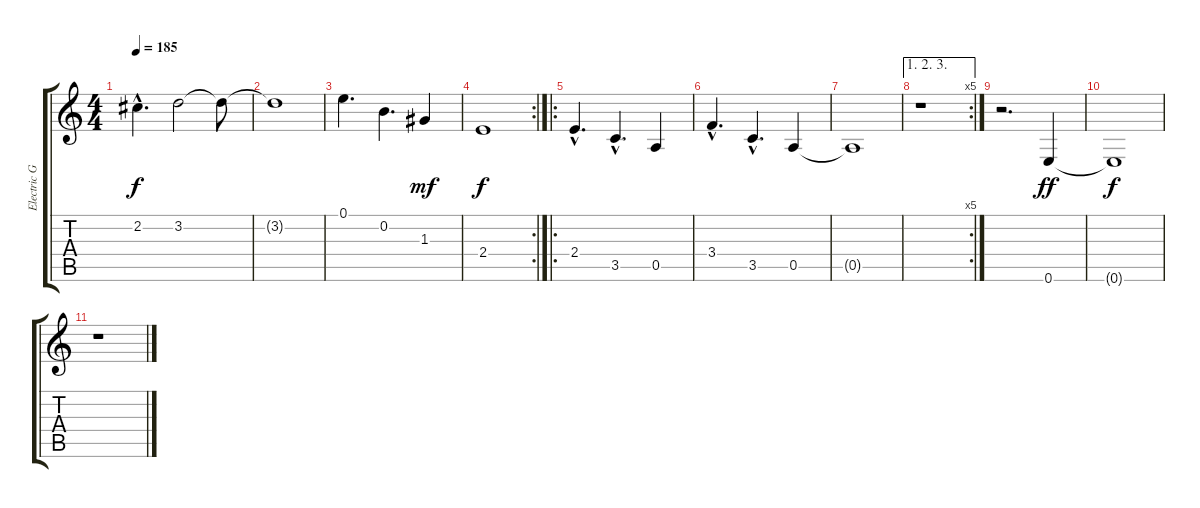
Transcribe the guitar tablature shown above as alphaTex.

\track ("Electric Guitar" "Electric G") {instrument electricguitarclean}
\staff {score tabs}
\tuning (E4 B3 G3 D3 A2 E2) {hide}
\ts (4 4)
\tempo 185
\clef g2
\ks c
2.2{hac}.4{d dy f} 3.2.2 3.2{t}.8 |
3.2{t}.1 |
0.1.4{d} 0.2.4{d} 1.3.4{dy mf} |
\rc 2
2.4.1{dy f} |
\ro
2.4{hac}.4{d} 3.5{hac}.4{d} 0.5.4 |
3.4{hac}.4{d} 3.5{hac}.4{d} 0.5.4 |
0.5{t}.1 |
\ae (1 2 3)
\rc 5
r.1 |
r.2{d} 0.6.4{dy ff} |
0.6{t}.1{dy f} |
r.1
